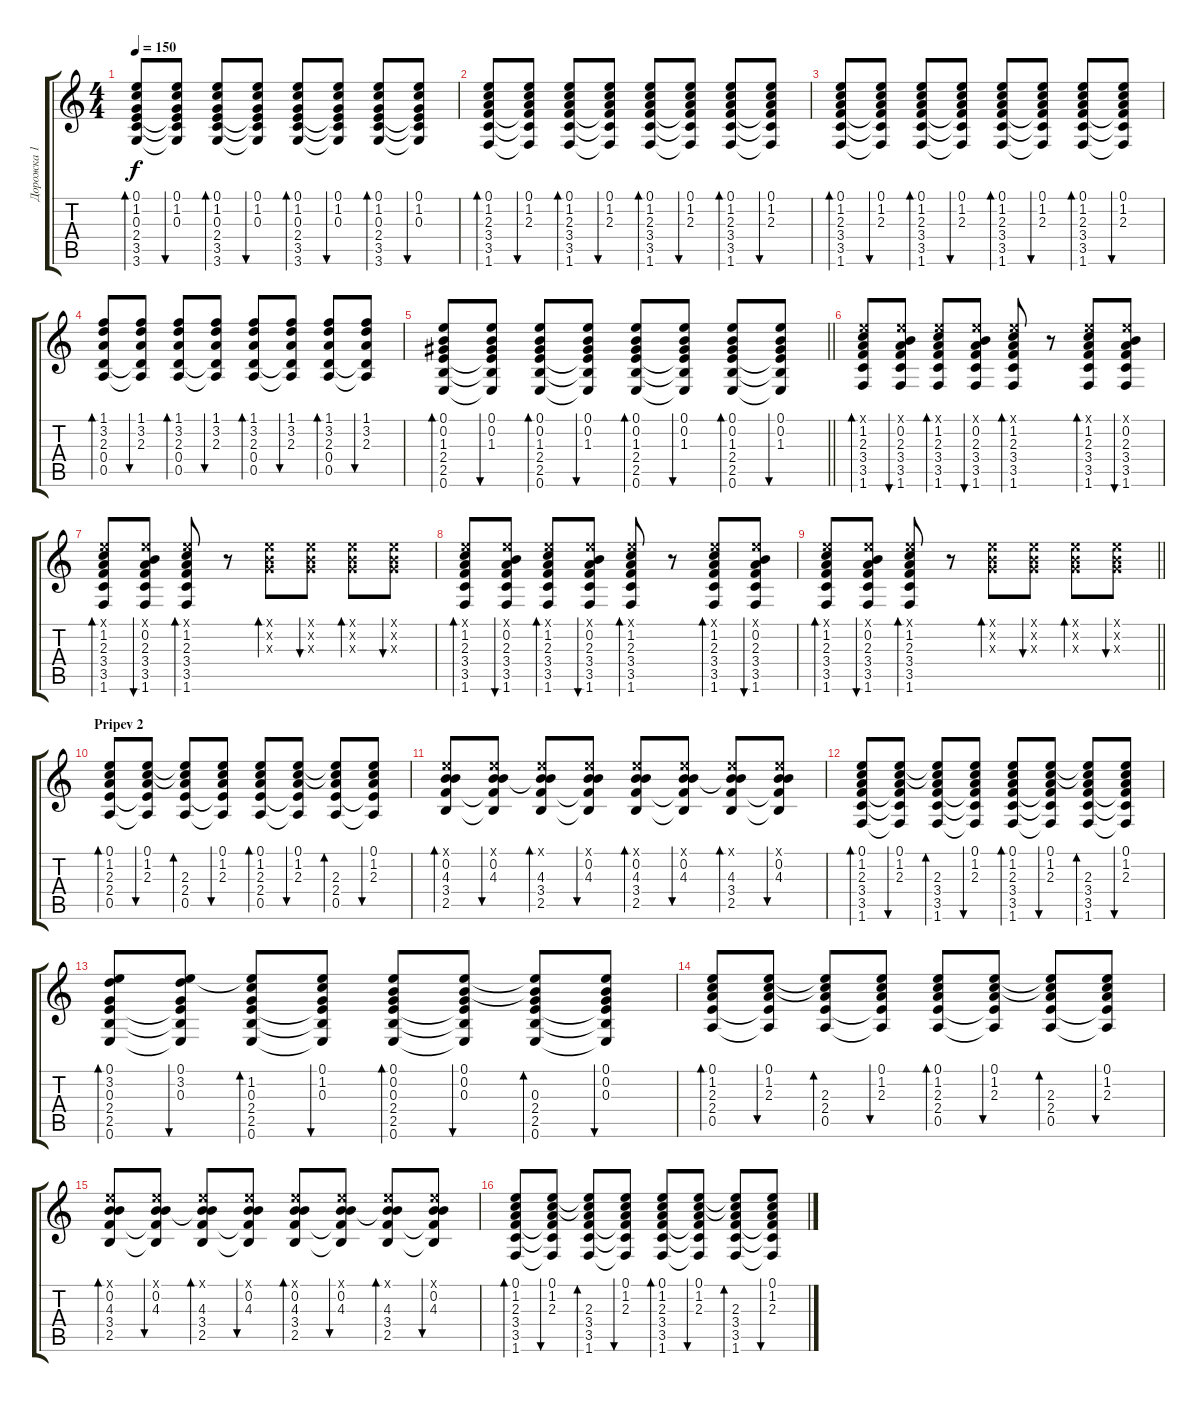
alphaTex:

\track ("Дорожка 1" "Дорожка 1") {instrument acousticguitarsteel}
\staff {score tabs}
\tuning (E4 B3 G3 D3 A2 E2) {hide}
\ts (4 4)
\tempo 150
\clef g2
\ks c
(0.1 1.2 0.3 2.4 3.5 3.6).8{bd 60 dy f} (0.1 1.2 0.3 2.4{t} 3.5{t} 3.6{t}).8{bu 60} (0.1 1.2 0.3 2.4 3.5 3.6).8{bd 60} (0.1 1.2 0.3 2.4{t} 3.5{t} 3.6{t}).8{bu 60} (0.1 1.2 0.3 2.4 3.5 3.6).8{bd 60} (0.1 1.2 0.3 2.4{t} 3.5{t} 3.6{t}).8{bu 60} (0.1 1.2 0.3 2.4 3.5 3.6).8{bd 60} (0.1 1.2 0.3 2.4{t} 3.5{t} 3.6{t}).8{bu 60} |
(0.1 1.2 2.3 3.4 3.5 1.6).8{bd 60} (0.1 1.2 2.3 3.4{t} 3.5{t} 1.6{t}).8{bu 60} (0.1 1.2 2.3 3.4 3.5 1.6).8{bd 60} (0.1 1.2 2.3 3.4{t} 3.5{t} 1.6{t}).8{bu 60} (0.1 1.2 2.3 3.4 3.5 1.6).8{bd 60} (0.1 1.2 2.3 3.4{t} 3.5{t} 1.6{t}).8{bu 60} (0.1 1.2 2.3 3.4 3.5 1.6).8{bd 60} (0.1 1.2 2.3 3.4{t} 3.5{t} 1.6{t}).8{bu 60} |
(0.1 1.2 2.3 3.4 3.5 1.6).8{bd 60} (0.1 1.2 2.3 3.4{t} 3.5{t} 1.6{t}).8{bu 60} (0.1 1.2 2.3 3.4 3.5 1.6).8{bd 60} (0.1 1.2 2.3 3.4{t} 3.5{t} 1.6{t}).8{bu 60} (0.1 1.2 2.3 3.4 3.5 1.6).8{bd 60} (0.1 1.2 2.3 3.4{t} 3.5{t} 1.6{t}).8{bu 60} (0.1 1.2 2.3 3.4 3.5 1.6).8{bd 60} (0.1 1.2 2.3 3.4{t} 3.5{t} 1.6{t}).8{bu 60} |
(1.1 3.2 2.3 0.4 0.5).8{bd 60} (1.1 3.2 2.3 0.4{t} 0.5{t}).8{bu 60} (1.1 3.2 2.3 0.4 0.5).8{bd 60} (1.1 3.2 2.3 0.4{t} 0.5{t}).8{bu 60} (1.1 3.2 2.3 0.4 0.5).8{bd 60} (1.1 3.2 2.3 0.4{t} 0.5{t}).8{bu 60} (1.1 3.2 2.3 0.4 0.5).8{bd 60} (1.1 3.2 2.3 0.4{t} 0.5{t}).8{bu 60} |
\barLineRight lightlight
(0.1 0.2 1.3 2.4 2.5 0.6).8{bd 60} (0.1 0.2 1.3 2.4{t} 2.5{t} 0.6{t}).8{bu 60} (0.1 0.2 1.3 2.4 2.5 0.6).8{bd 60} (0.1 0.2 1.3 2.4{t} 2.5{t} 0.6{t}).8{bu 60} (0.1 0.2 1.3 2.4 2.5 0.6).8{bd 60} (0.1 0.2 1.3 2.4{t} 2.5{t} 0.6{t}).8{bu 60} (0.1 0.2 1.3 2.4 2.5 0.6).8{bd 60} (0.1 0.2 1.3 2.4{t} 2.5{t} 0.6{t}).8{bu 60} |
(0.1{x} 1.2 2.3 3.4 3.5 1.6).8{bd 60} (0.1{x} 0.2 2.3 3.4 3.5 1.6).8{bu 60} (0.1{x} 1.2 2.3 3.4 3.5 1.6).8{bd 60} (0.1{x} 0.2 2.3 3.4 3.5 1.6).8{bu 60} (0.1{x} 1.2 2.3 3.4 3.5 1.6).8{bd 60} r.8 (0.1{x} 1.2 2.3 3.4 3.5 1.6).8{bd 60} (0.1{x} 0.2 2.3 3.4 3.5 1.6).8{bu 60} |
(0.1{x} 1.2 2.3 3.4 3.5 1.6).8{bd 60} (0.1{x} 0.2 2.3 3.4 3.5 1.6).8{bu 60} (0.1{x} 1.2 2.3 3.4 3.5 1.6).8{bd 60} r.8 (0.1{x} 0.2{x} 0.3{x}).8{bd 60} (0.1{x} 0.2{x} 0.3{x}).8{bu 60} (0.1{x} 0.2{x} 0.3{x}).8{bd 60} (0.1{x} 0.2{x} 0.3{x}).8{bu 60} |
(0.1{x} 1.2 2.3 3.4 3.5 1.6).8{bd 60} (0.1{x} 0.2 2.3 3.4 3.5 1.6).8{bu 60} (0.1{x} 1.2 2.3 3.4 3.5 1.6).8{bd 60} (0.1{x} 0.2 2.3 3.4 3.5 1.6).8{bu 60} (0.1{x} 1.2 2.3 3.4 3.5 1.6).8{bd 60} r.8 (0.1{x} 1.2 2.3 3.4 3.5 1.6).8{bd 60} (0.1{x} 0.2 2.3 3.4 3.5 1.6).8{bu 60} |
\barLineRight lightlight
(0.1{x} 1.2 2.3 3.4 3.5 1.6).8{bd 60} (0.1{x} 0.2 2.3 3.4 3.5 1.6).8{bu 60} (0.1{x} 1.2 2.3 3.4 3.5 1.6).8{bd 60} r.8 (0.1{x} 0.2{x} 0.3{x}).8{bd 60} (0.1{x} 0.2{x} 0.3{x}).8{bu 60} (0.1{x} 0.2{x} 0.3{x}).8{bd 60} (0.1{x} 0.2{x} 0.3{x}).8{bu 60} |
\section ("" "Pripev 2")
(0.1 1.2 2.3 2.4 0.5).8{bd 60} (0.1 1.2 2.3 2.4{t} 0.5{t}).8{bu 60} (0.1{t} 1.2{t} 2.3 2.4 0.5).8{bd 60} (0.1 1.2 2.3 2.4{t} 0.5{t}).8{bu 60} (0.1 1.2 2.3 2.4 0.5).8{bd 60} (0.1 1.2 2.3 2.4{t} 0.5{t}).8{bu 60} (0.1{t} 1.2{t} 2.3 2.4 0.5).8{bd 60} (0.1 1.2 2.3 2.4{t} 0.5{t}).8{bu 60} |
(0.1{x} 0.2 4.3 3.4 2.5).8{bd 60} (0.1{x} 0.2 4.3 3.4{t} 2.5{t}).8{bu 60} (0.1{x} 0.2{t} 4.3 3.4 2.5).8{bd 60} (0.1{x} 0.2 4.3 3.4{t} 2.5{t}).8{bu 60} (0.1{x} 0.2 4.3 3.4 2.5).8{bd 60} (0.1{x} 0.2 4.3 3.4{t} 2.5{t}).8{bu 60} (0.1{x} 0.2{t} 4.3 3.4 2.5).8{bd 60} (0.1{x} 0.2 4.3 3.4{t} 2.5{t}).8{bu 60} |
(0.1 1.2 2.3 3.4 3.5 1.6).8{bd 60} (0.1 1.2 2.3 3.4{t} 3.5{t} 1.6{t}).8{bu 60} (0.1{t} 1.2{t} 2.3 3.4 3.5 1.6).8{bd 60} (0.1 1.2 2.3 3.4{t} 3.5{t} 1.6{t}).8{bu 60} (0.1 1.2 2.3 3.4 3.5 1.6).8{bd 60} (0.1 1.2 2.3 3.4{t} 3.5{t} 1.6{t}).8{bu 60} (0.1{t} 1.2{t} 2.3 3.4 3.5 1.6).8{bd 60} (0.1 1.2 2.3 3.4{t} 3.5{t} 1.6{t}).8{bu 60} |
(0.1 3.2 0.3 2.4 2.5 0.6).8{bd 60} (0.1 3.2 0.3 2.4{t} 2.5{t} 0.6{t}).8{bu 60} (0.1{t} 1.2 0.3 2.4 2.5 0.6).8{bd 60} (0.1 1.2 0.3 2.4{t} 2.5{t} 0.6{t}).8{bu 60} (0.1 0.2 0.3 2.4 2.5 0.6).8{bd 60} (0.1 0.2 0.3 2.4{t} 2.5{t} 0.6{t}).8{bu 60} (0.1{t} 0.2{t} 0.3 2.4 2.5 0.6).8{bd 60} (0.1 0.2 0.3 2.4{t} 2.5{t} 0.6{t}).8{bu 60} |
(0.1 1.2 2.3 2.4 0.5).8{bd 60} (0.1 1.2 2.3 2.4{t} 0.5{t}).8{bu 60} (0.1{t} 1.2{t} 2.3 2.4 0.5).8{bd 60} (0.1 1.2 2.3 2.4{t} 0.5{t}).8{bu 60} (0.1 1.2 2.3 2.4 0.5).8{bd 60} (0.1 1.2 2.3 2.4{t} 0.5{t}).8{bu 60} (0.1{t} 1.2{t} 2.3 2.4 0.5).8{bd 60} (0.1 1.2 2.3 2.4{t} 0.5{t}).8{bu 60} |
(0.1{x} 0.2 4.3 3.4 2.5).8{bd 60} (0.1{x} 0.2 4.3 3.4{t} 2.5{t}).8{bu 60} (0.1{x} 0.2{t} 4.3 3.4 2.5).8{bd 60} (0.1{x} 0.2 4.3 3.4{t} 2.5{t}).8{bu 60} (0.1{x} 0.2 4.3 3.4 2.5).8{bd 60} (0.1{x} 0.2 4.3 3.4{t} 2.5{t}).8{bu 60} (0.1{x} 0.2{t} 4.3 3.4 2.5).8{bd 60} (0.1{x} 0.2 4.3 3.4{t} 2.5{t}).8{bu 60} |
(0.1 1.2 2.3 3.4 3.5 1.6).8{bd 60} (0.1 1.2 2.3 3.4{t} 3.5{t} 1.6{t}).8{bu 60} (0.1{t} 1.2{t} 2.3 3.4 3.5 1.6).8{bd 60} (0.1 1.2 2.3 3.4{t} 3.5{t} 1.6{t}).8{bu 60} (0.1 1.2 2.3 3.4 3.5 1.6).8{bd 60} (0.1 1.2 2.3 3.4{t} 3.5{t} 1.6{t}).8{bu 60} (0.1{t} 1.2{t} 2.3 3.4 3.5 1.6).8{bd 60} (0.1 1.2 2.3 3.4{t} 3.5{t} 1.6{t}).8{bu 60}
